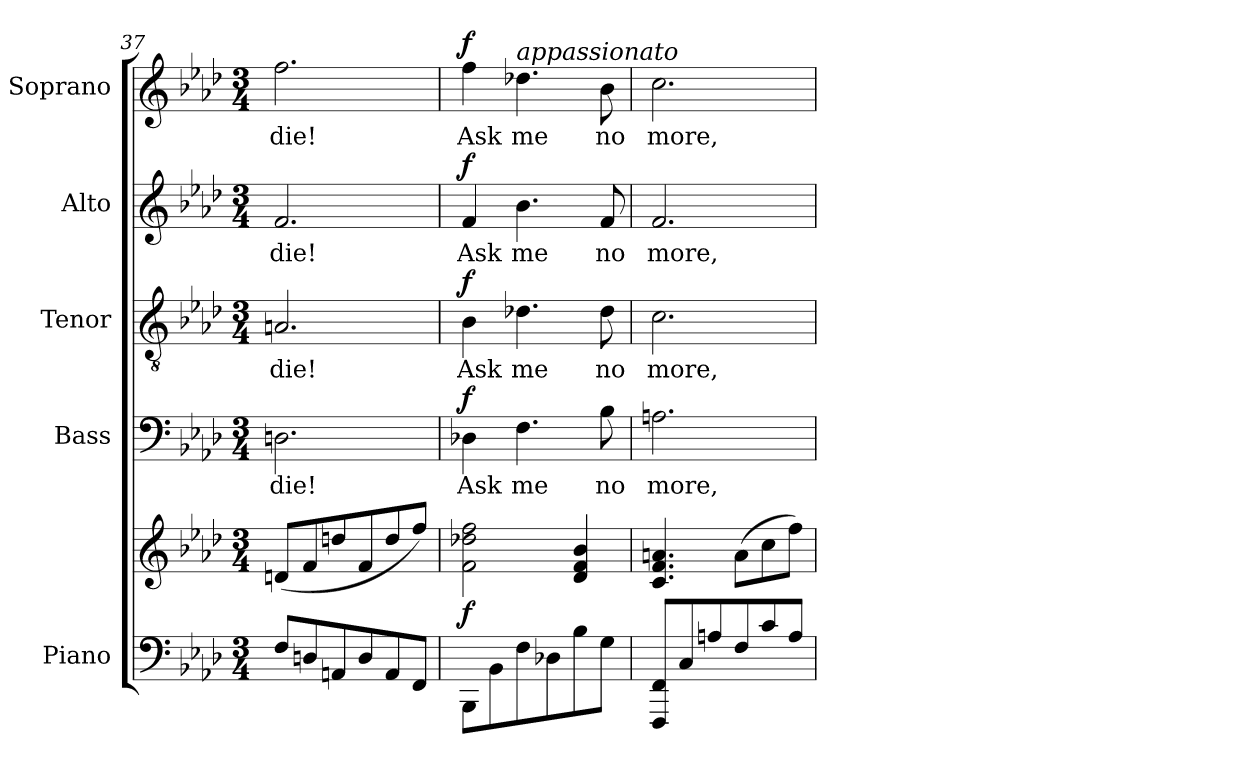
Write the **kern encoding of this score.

**kern	**kern	**dynam	**kern	**text	**dynam	**kern	**text	**dynam	**kern	**text	**dynam	**kern	**text	**dynam
*part5	*part5	*part5	*part4	*part4	*part4	*part3	*part3	*part3	*part2	*part2	*part2	*part1	*part1	*part1
*staff6	*staff5	*staff5/6	*staff4	*staff4	*staff4	*staff3	*staff3	*staff3	*staff2	*staff2	*staff2	*staff1	*staff1	*staff1
*I"Piano	*	*	*I"Bass	*	*	*I"Tenor	*	*	*I"Alto	*	*	*I"Soprano	*	*
*I'Pno.	*	*	*I'B.	*	*	*I'T.	*	*	*I'A.	*	*	*I'S.	*	*
*clefF4	*clefG2	*	*clefF4	*	*	*clefGv2	*	*	*clefG2	*	*	*clefG2	*	*
*k[b-e-a-d-]	*k[b-e-a-d-]	*	*k[b-e-a-d-]	*	*	*k[b-e-a-d-]	*	*	*k[b-e-a-d-]	*	*	*k[b-e-a-d-]	*	*
*M3/4	*M3/4	*	*M3/4	*	*	*M3/4	*	*	*M3/4	*	*	*M3/4	*	*
=37	=37	=37	=37	=37	=37	=37	=37	=37	=37	=37	=37	=37	=37	=37
8F/L	(8dn/L	.	2.Dn\	die!	.	2.An/	die!	.	2.f/	die!	.	2.ff\	die!	.
8Dn/	8f/	.	.	.	.	.	.	.	.	.	.	.	.	.
8AAn/	8ddn/	.	.	.	.	.	.	.	.	.	.	.	.	.
8D/	8f/	.	.	.	.	.	.	.	.	.	.	.	.	.
8AA/	8dd/	.	.	.	.	.	.	.	.	.	.	.	.	.
8FF/J	8ff/J)	.	.	.	.	.	.	.	.	.	.	.	.	.
=38	=38	=38	=38	=38	=38	=38	=38	=38	=38	=38	=38	=38	=38	=38
!	!	!LO:DY:b	!	!	!LO:DY:a	!	!	!LO:DY:a	!	!	!LO:DY:a	!	!	!LO:DY:a
8BBB-\L	2f\ 2dd-X\ 2ff\	f	4D-X\	Ask	f	4B-\	Ask	f	4f/	Ask	f	4ff\	Ask	f
8BB-\	.	.	.	.	.	.	.	.	.	.	.	.	.	.
!	!	!	!	!	!	!	!	!	!	!	!	!LO:TX:i:t=appassionato	!	!
8F\	.	.	4.F\	me	.	4.d-X\	me	.	4.b-\	me	.	4.dd-X\	me	.
8D-X\	.	.	.	.	.	.	.	.	.	.	.	.	.	.
8B-\	4d-/ 4f/ 4b-/	.	.	.	.	.	.	.	.	.	.	.	.	.
8G\J	.	.	8B-\	no	.	8d-\	no	.	8f/	no	.	8b-\	no	.
=39	=39	=39	=39	=39	=39	=39	=39	=39	=39	=39	=39	=39	=39	=39
8FFF/ 8FF/L	4.c/ 4.f/ 4.an/	.	2.An\	more,	.	2.c\	more,	.	2.f/	more,	.	2.cc\	more,	.
8C/	.	.	.	.	.	.	.	.	.	.	.	.	.	.
8An/	.	.	.	.	.	.	.	.	.	.	.	.	.	.
8F/	(8a\L	.	.	.	.	.	.	.	.	.	.	.	.	.
8c/	8cc\	.	.	.	.	.	.	.	.	.	.	.	.	.
8A/J	8ff\J)	.	.	.	.	.	.	.	.	.	.	.	.	.
=	=	=	=	=	=	=	=	=	=	=	=	=	=	=
*-	*-	*-	*-	*-	*-	*-	*-	*-	*-	*-	*-	*-	*-	*-
